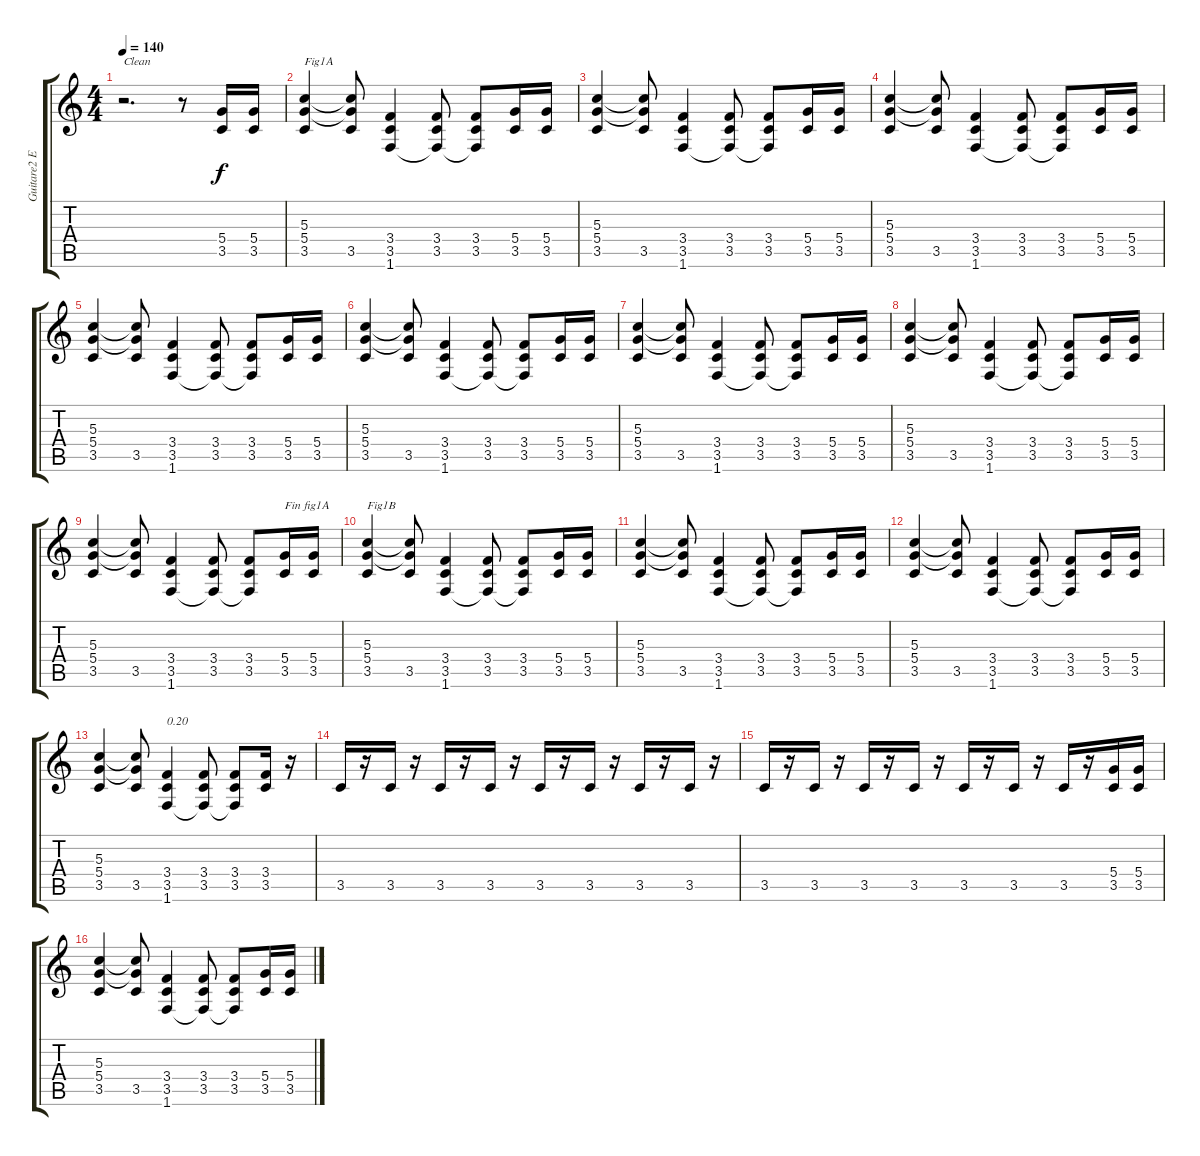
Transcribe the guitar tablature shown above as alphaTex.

\track ("Guitare2 E" "Guitare2 E") {instrument electricguitarjazz}
\staff {score tabs}
\tuning (E4 B3 G3 D3 A2 E2) {hide}
\ts (4 4)
\tempo 140
\clef g2
\ks c
r.2{d txt "Clean" dy f instrument electricguitarjazz} r.8 (5.4 3.5).16 (5.4 3.5).16 |
(5.3 5.4 3.5).4{txt "Fig1A"} (5.3{t} 5.4{t} 3.5).8 (3.4 3.5 1.6).4 (3.4 3.5 1.6{t}).8 (3.4 3.5 1.6{t}).8 (5.4 3.5).16 (5.4 3.5).16 |
(5.3 5.4 3.5).4 (5.3{t} 5.4{t} 3.5).8 (3.4 3.5 1.6).4 (3.4 3.5 1.6{t}).8 (3.4 3.5 1.6{t}).8 (5.4 3.5).16 (5.4 3.5).16 |
(5.3 5.4 3.5).4 (5.3{t} 5.4{t} 3.5).8 (3.4 3.5 1.6).4 (3.4 3.5 1.6{t}).8 (3.4 3.5 1.6{t}).8 (5.4 3.5).16 (5.4 3.5).16 |
(5.3 5.4 3.5).4 (5.3{t} 5.4{t} 3.5).8 (3.4 3.5 1.6).4 (3.4 3.5 1.6{t}).8 (3.4 3.5 1.6{t}).8 (5.4 3.5).16 (5.4 3.5).16 |
(5.3 5.4 3.5).4 (5.3{t} 5.4{t} 3.5).8 (3.4 3.5 1.6).4 (3.4 3.5 1.6{t}).8 (3.4 3.5 1.6{t}).8 (5.4 3.5).16 (5.4 3.5).16 |
(5.3 5.4 3.5).4 (5.3{t} 5.4{t} 3.5).8 (3.4 3.5 1.6).4 (3.4 3.5 1.6{t}).8 (3.4 3.5 1.6{t}).8 (5.4 3.5).16 (5.4 3.5).16 |
(5.3 5.4 3.5).4 (5.3{t} 5.4{t} 3.5).8 (3.4 3.5 1.6).4 (3.4 3.5 1.6{t}).8 (3.4 3.5 1.6{t}).8 (5.4 3.5).16 (5.4 3.5).16 |
(5.3 5.4 3.5).4 (5.3{t} 5.4{t} 3.5).8 (3.4 3.5 1.6).4 (3.4 3.5 1.6{t}).8 (3.4 3.5 1.6{t}).8 (5.4 3.5).16{txt "Fin fig1A"} (5.4 3.5).16 |
(5.3 5.4 3.5).4{txt "Fig1B"} (5.3{t} 5.4{t} 3.5).8 (3.4 3.5 1.6).4 (3.4 3.5 1.6{t}).8 (3.4 3.5 1.6{t}).8 (5.4 3.5).16 (5.4 3.5).16 |
(5.3 5.4 3.5).4 (5.3{t} 5.4{t} 3.5).8 (3.4 3.5 1.6).4 (3.4 3.5 1.6{t}).8 (3.4 3.5 1.6{t}).8 (5.4 3.5).16 (5.4 3.5).16 |
(5.3 5.4 3.5).4 (5.3{t} 5.4{t} 3.5).8 (3.4 3.5 1.6).4 (3.4 3.5 1.6{t}).8 (3.4 3.5 1.6{t}).8 (5.4 3.5).16 (5.4 3.5).16 |
(5.3 5.4 3.5).4 (5.3{t} 5.4{t} 3.5).8 (3.4 3.5 1.6).4{txt "0.20"} (3.4 3.5 1.6{t}).8 (3.4 3.5 1.6{t}).8 (3.4 3.5).16 r.16 |
3.5.16 r.16 3.5.16 r.16 3.5.16 r.16 3.5.16 r.16 3.5.16 r.16 3.5.16 r.16 3.5.16 r.16 3.5.16 r.16 |
3.5.16 r.16 3.5.16 r.16 3.5.16 r.16 3.5.16 r.16 3.5.16 r.16 3.5.16 r.16 3.5.16 r.16 (5.4 3.5).16 (5.4 3.5).16 |
(5.3 5.4 3.5).4 (5.3{t} 5.4{t} 3.5).8 (3.4 3.5 1.6).4 (3.4 3.5 1.6{t}).8 (3.4 3.5 1.6{t}).8 (5.4 3.5).16 (5.4 3.5).16
